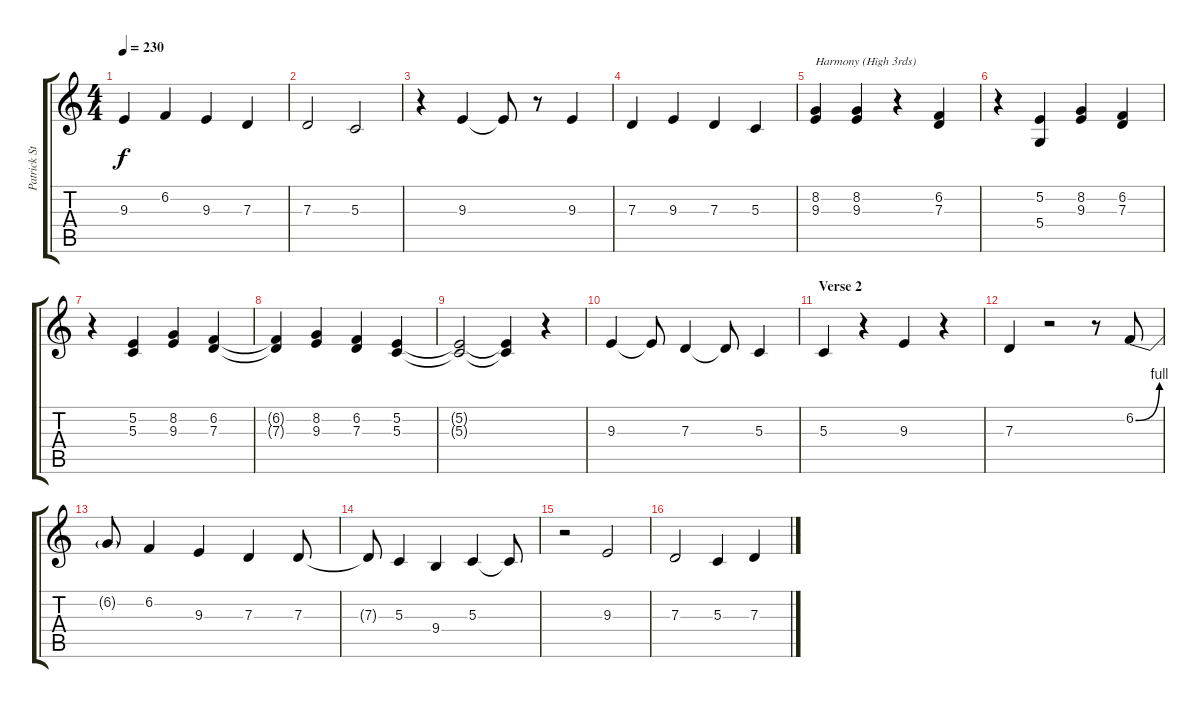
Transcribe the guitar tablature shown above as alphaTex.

\track ("Patrick Stump (Lead Vocal and Harmonies)" "Patrick St") {instrument clarinet}
\staff {score tabs}
\tuning (E4 B3 G3 D3 A2 E2) {hide}
\ts (4 4)
\tempo 230
\clef g2
\ks c
9.3.4{dy f} 6.2.4 9.3.4 7.3.4 |
7.3.2 5.3.2 |
r.4 9.3.4 9.3{t}.8 r.8 9.3.4 |
7.3.4 9.3.4 7.3.4 5.3.4 |
(8.2 9.3).4{txt "Harmony (High 3rds)"} (8.2 9.3).4 r.4 (6.2 7.3).4 |
r.4 (5.2 5.4).4 (8.2 9.3).4 (6.2 7.3).4 |
r.4 (5.2 5.3).4 (8.2 9.3).4 (6.2 7.3).4 |
(6.2{t} 7.3{t}).4 (8.2 9.3).4 (6.2 7.3).4 (5.2 5.3).4 |
(5.2{t} 5.3{t}).2 (5.2{t} 5.3{t}).4 r.4 |
9.3.4 9.3{t}.8 7.3.4 7.3{t}.8 5.3.4 |
\section ("" "Verse 2")
5.3.4 r.4 9.3.4 r.4 |
7.3.4 r.2 r.8 6.2{be (bend 0 0 60 4)}.8 |
6.2{t}.8 6.2.4 9.3.4 7.3.4 7.3.8 |
7.3{t}.8 5.3.4 9.4.4 5.3.4 5.3{t}.8 |
r.2 9.3.2 |
7.3.2 5.3.4 7.3.4
